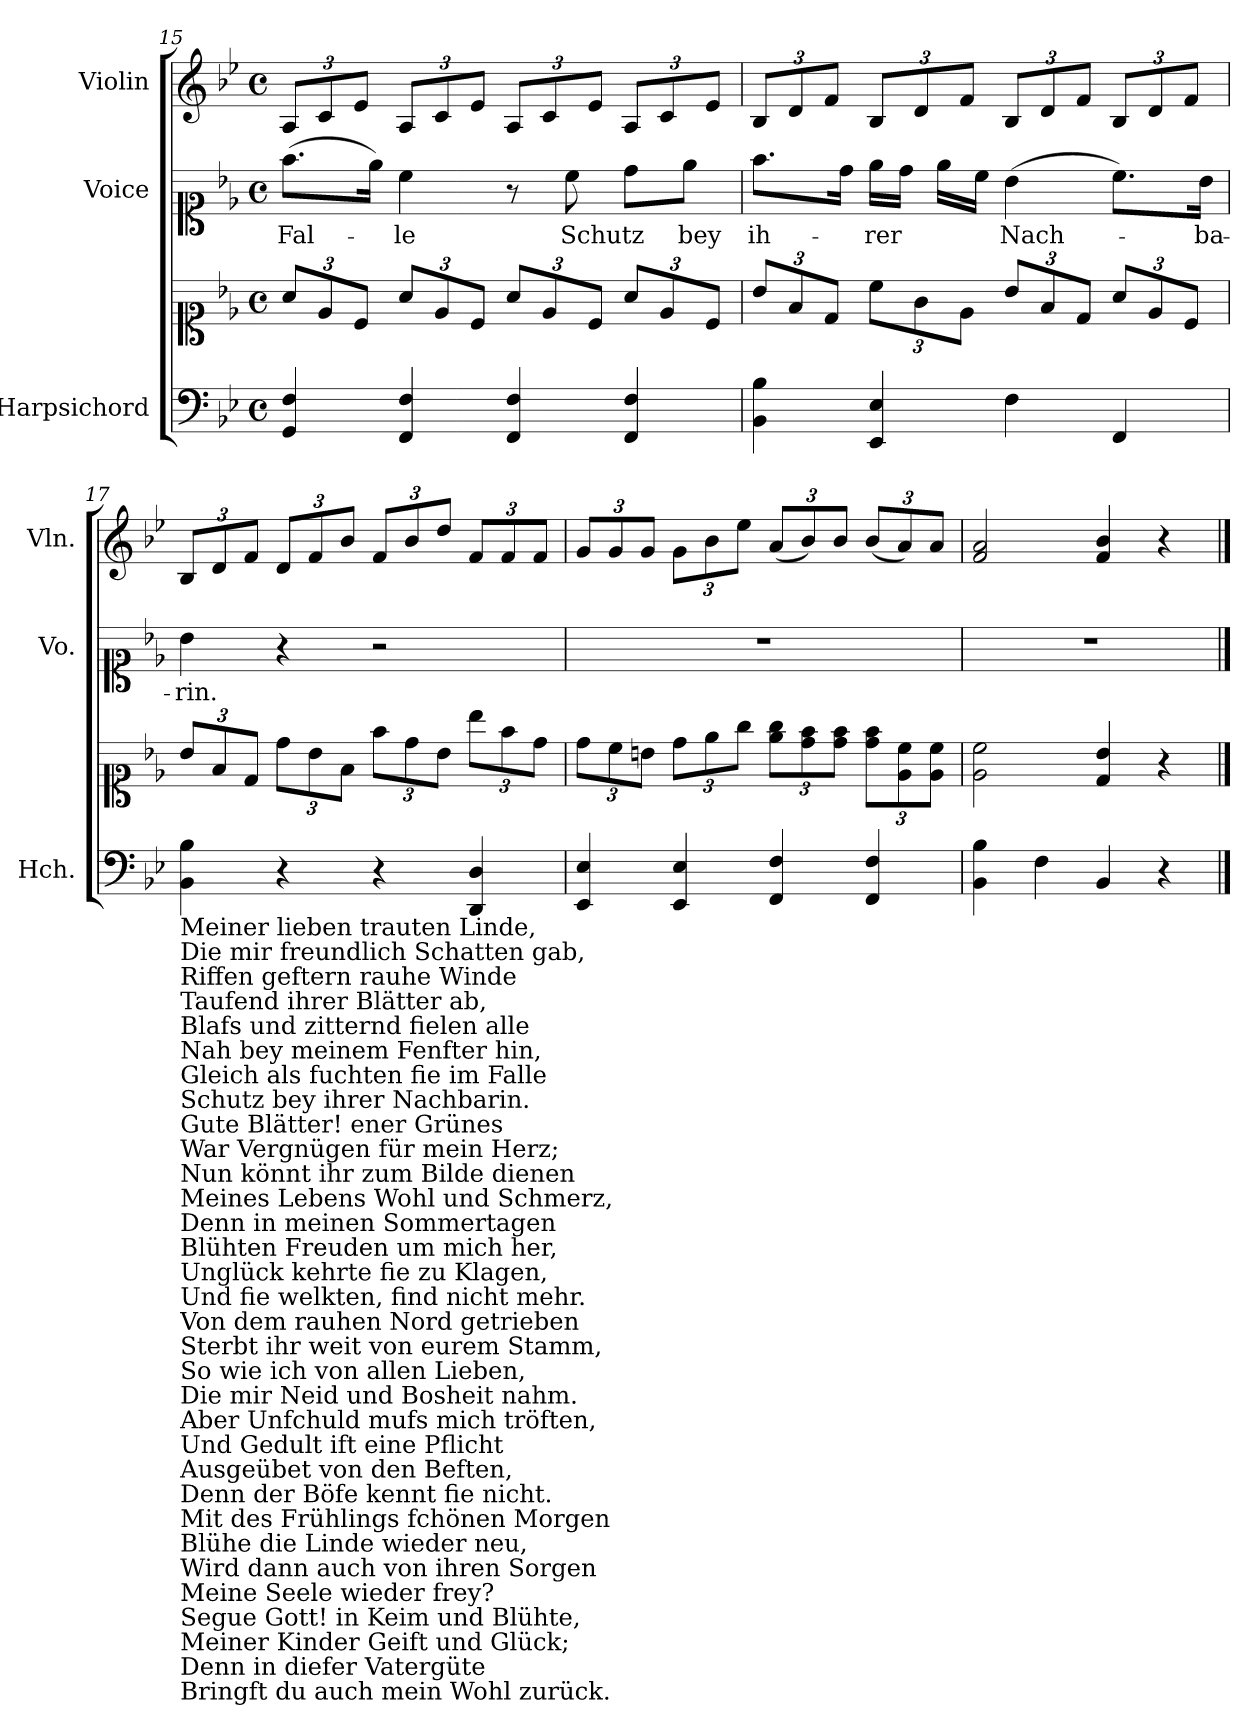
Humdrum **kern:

**kern	**kern	**kern	**text	**kern
*part3	*part3	*part2	*part2	*part1
*staff4	*staff3	*staff2	*staff2	*staff1
*I"Harpsichord	*	*I"Voice	*	*I"Violin
*I'Hch.	*	*I'Vo.	*	*I'Vln.
*clefF4	*clefC1	*clefC1	*	*clefG2
*k[b-e-]	*k[b-e-]	*k[b-e-]	*	*k[b-e-]
*M4/4	*M4/4	*M4/4	*	*M4/4
*met(c)	*met(c)	*met(c)	*	*met(c)
*	*Xbrackettup	*	*	*
=15	=15	=15	=15	=15
!	!	!	!LO:LY:b	!
*	*	*	*	*Xbrackettup
4GG/ 4F/	12a/L	(8.ff\L	Fal-	12A/L
.	12e-/	.	.	12c/
.	12c/J	.	.	12e-/J
.	.	16ee-\Jk)	.	.
!	!	!	!LO:LY:b	!
4FF/ 4F/	12a/L	4cc\	-le	12A/L
.	12e-/	.	.	12c/
.	12c/J	.	.	12e-/J
4FF/ 4F/	12a/L	8r	.	12A/L
.	12e-/	.	.	12c/
!	!	!	!LO:LY:b	!
.	.	8cc\	Schutz	.
.	12c/J	.	.	12e-/J
4FF/ 4F/	12a/L	8dd\L	.	12A/L
.	12e-/	.	.	12c/
!	!	!	!LO:LY:b	!
.	.	8ee-\J	bey	.
.	12c/J	.	.	12e-/J
=16	=16	=16	=16	=16
!	!	!	!LO:LY:b	!
4BB-\ 4B-\	12b-/L	8.ff\L	ih-	12B-/L
.	12f/	.	.	12d/
.	12d/J	.	.	12f/J
.	.	16dd\Jk	.	.
!	!	!	!LO:LY:b	!
4EE-/ 4E-/	12cc\L	16ee-\LL	-rer	12B-/L
.	.	16dd\JJ	.	.
.	12g\	.	.	12d/
.	.	16ee-\LL	.	.
.	12e-\J	.	.	12f/J
.	.	16cc\JJ	.	.
!	!	!	!LO:LY:b	!
4F\	12b-/L	(4b-\	Nach-	12B-/L
.	12f/	.	.	12d/
.	12d/J	.	.	12f/J
4FF/	12a/L	8.cc\L)	.	12B-/L
.	12e-/	.	.	12d/
.	12c/J	.	.	12f/J
!	!	!	!LO:LY:b	!
.	.	16b-\Jk	-ba-	.
!!LO:PB:g=z
=17	=17	=17	=17	=17
!LO:TX:b:t=Meiner lieben trauten Linde,	!	!	!	!
!LO:TX:b:t=Die mir freundlich Schatten gab,	!	!	!	!
!LO:TX:b:t=Riffen geftern rauhe Winde	!	!	!	!
!LO:TX:b:t=Taufend ihrer Blätter ab,	!	!	!	!
!LO:TX:b:t=Blafs und zitternd fielen alle	!	!	!	!
!LO:TX:b:t=Nah bey meinem Fenfter hin,	!	!	!	!
!LO:TX:b:t=Gleich als fuchten fie im Falle	!	!	!	!
!LO:TX:b:t=Schutz bey ihrer Nachbarin.	!	!	!	!
!LO:TX:b:t=Gute Blätter! ener Grünes	!	!	!	!
!LO:TX:b:t=War Vergnügen für mein Herz;	!	!	!	!
!LO:TX:b:t=Nun könnt ihr zum Bilde dienen	!	!	!	!
!LO:TX:b:t=Meines Lebens Wohl und Schmerz,	!	!	!	!
!LO:TX:b:t=Denn in meinen Sommertagen	!	!	!	!
!LO:TX:b:t=Blühten Freuden um mich her,	!	!	!	!
!LO:TX:b:t=Unglück kehrte fie zu Klagen,	!	!	!	!
!LO:TX:b:t=Und fie welkten, find nicht mehr.	!	!	!	!
!LO:TX:b:t=Von dem rauhen Nord getrieben	!	!	!	!
!LO:TX:b:t=Sterbt ihr weit von eurem Stamm,	!	!	!	!
!LO:TX:b:t=So wie ich von allen Lieben,	!	!	!	!
!LO:TX:b:t=Die mir Neid und Bosheit nahm.	!	!	!	!
!LO:TX:b:t=Aber Unfchuld mufs mich tröften,	!	!	!	!
!LO:TX:b:t=Und Gedult ift eine Pflicht	!	!	!	!
!LO:TX:b:t=Ausgeübet von den Beften,	!	!	!	!
!LO:TX:b:t=Denn der Böfe kennt fie nicht.	!	!	!	!
!LO:TX:b:t=Mit des Frühlings fchönen Morgen	!	!	!	!
!LO:TX:b:t=Blühe die Linde wieder neu,	!	!	!	!
!LO:TX:b:t=Wird dann auch von ihren Sorgen	!	!	!	!
!LO:TX:b:t=Meine Seele wieder frey?	!	!	!	!
!LO:TX:b:t=Segue Gott! in Keim und Blühte,	!	!	!	!
!LO:TX:b:t=Meiner Kinder Geift und Glück;	!	!	!	!
!LO:TX:b:t=Denn in diefer Vatergüte	!	!	!	!
!LO:TX:b:t=Bringft du auch mein Wohl zurück.	!	!	!	!
!	!	!	!LO:LY:b	!
4BB-\ 4B-\	12b-/L	4b-\	-rin.	12B-/L
.	12f/	.	.	12d/
.	12d/J	.	.	12f/J
4r	12dd\L	4r	.	12d/L
.	12b-\	.	.	12f/
.	12f\J	.	.	12b-/J
4r	12ff\L	2r	.	12f/L
.	12dd\	.	.	12b-/
.	12b-\J	.	.	12dd/J
4DD/ 4D/	12bb-\L	.	.	12f/L
.	12ff\	.	.	12f/
.	12dd\J	.	.	12f/J
=18	=18	=18	=18	=18
4EE-/ 4E-/	12dd\L	1r	.	12g/L
.	12cc\	.	.	12g/
.	12bn\J	.	.	12g/J
4EE-/ 4E-/	12dd\L	.	.	12g\L
.	12ee-\	.	.	12b-\
.	12gg\J	.	.	12ee-\J
4FF/ 4F/	12ee-\ 12gg\L	.	.	(12a/L
.	12dd\ 12ff\	.	.	12b-/)
.	12dd\ 12ff\J	.	.	12b-/J
4FF/ 4F/	12dd\ 12ff\L	.	.	(12b-/L
.	12e-\ 12cc\	.	.	12a/)
.	12e-\ 12cc\J	.	.	12a/J
=19	=19	=19	=19	=19
4BB-\ 4B-\	2e-\ 2cc\	1r	.	2f/ 2a/
4F\	.	.	.	.
4BB-/	4d/ 4b-/	.	.	4f/ 4b-/
4r	4r	.	.	4r
==	==	==	==	==
*-	*-	*-	*-	*-
